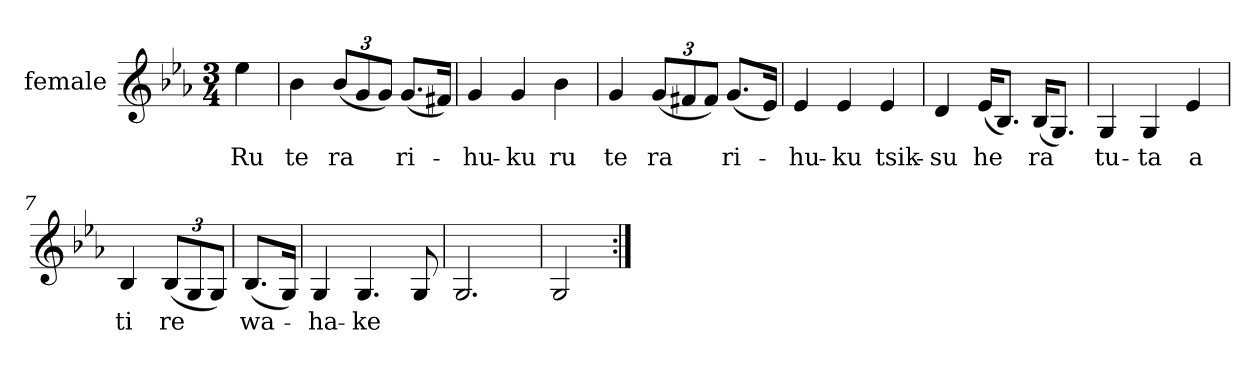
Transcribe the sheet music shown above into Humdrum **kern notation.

**kern	**text
*part1	*part1
*staff1	*staff1
*I"female	*
*clefG2	*
*k[b-e-a-]	*
*M3/4	*
*MM84	*
=	=
4ee-	Ru
=1	=1
4b-	te
(12b-/L	ra
12g/	.
12g/J)	.
(8.g/L	ri-
16f#X/Jk)	.
=2	=2
4g	-hu-
4g	-ku
4b-	ru
=3	=3
4g	te
(12g/L	ra
12f#X/	.
12f#/J)	.
(8.g/L	ri-
16e-/Jk)	.
=4	=4
4e-	-hu-
4e-	-ku
4e-	tsik-
=5	=5
4d	-su
(16e-/KL	he
8.B-/J)	.
(16B-/KL	ra
8.G/J)	.
=6	=6
4G	tu-
4G	-ta
4e-	a
=7	=7
4B-	ti
(12B-/L	re
12G/	.
12G/J)	.
=8	=8
(8.B-/L	wa-
16G/Jk)	.
=9	=9
4G	-ha-
4.G	-ke
8G	.
=10	=10
2.G	.
=11	=11
2G	.
=:|!	=:|!
*-	*-
